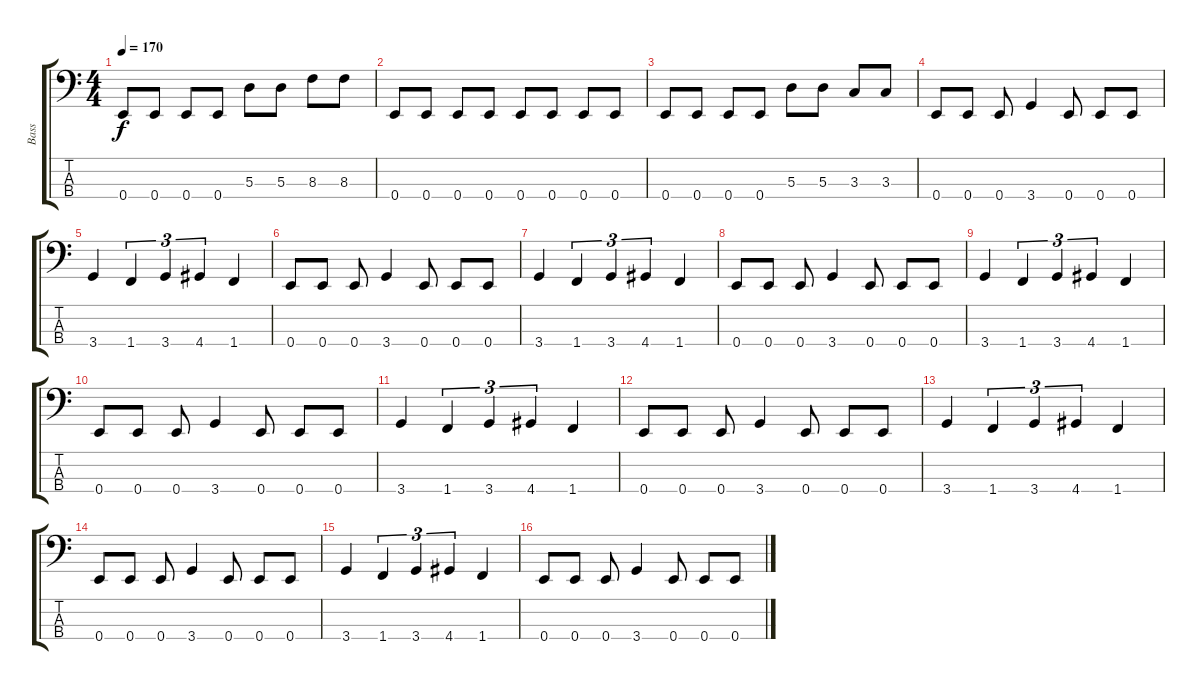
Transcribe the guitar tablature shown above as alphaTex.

\track ("Bass" "Bass") {instrument electricbasspick}
\staff {score tabs}
\tuning (G2 D2 A1 E1) {hide}
\ts (4 4)
\tempo 170
\clef f4
\ks c
0.4.8{dy f} 0.4.8 0.4.8 0.4.8 5.3.8 5.3.8 8.3.8 8.3.8 |
0.4.8 0.4.8 0.4.8 0.4.8 0.4.8 0.4.8 0.4.8 0.4.8 |
0.4.8 0.4.8 0.4.8 0.4.8 5.3.8 5.3.8 3.3.8 3.3.8 |
0.4.8 0.4.8 0.4.8 3.4.4 0.4.8 0.4.8 0.4.8 |
3.4.4 1.4.4{tu (3 2)} 3.4.4{tu (3 2)} 4.4.4{tu (3 2)} 1.4.4 |
0.4.8 0.4.8 0.4.8 3.4.4 0.4.8 0.4.8 0.4.8 |
3.4.4 1.4.4{tu (3 2)} 3.4.4{tu (3 2)} 4.4.4{tu (3 2)} 1.4.4 |
0.4.8 0.4.8 0.4.8 3.4.4 0.4.8 0.4.8 0.4.8 |
3.4.4 1.4.4{tu (3 2)} 3.4.4{tu (3 2)} 4.4.4{tu (3 2)} 1.4.4 |
0.4.8 0.4.8 0.4.8 3.4.4 0.4.8 0.4.8 0.4.8 |
3.4.4 1.4.4{tu (3 2)} 3.4.4{tu (3 2)} 4.4.4{tu (3 2)} 1.4.4 |
0.4.8 0.4.8 0.4.8 3.4.4 0.4.8 0.4.8 0.4.8 |
3.4.4 1.4.4{tu (3 2)} 3.4.4{tu (3 2)} 4.4.4{tu (3 2)} 1.4.4 |
0.4.8 0.4.8 0.4.8 3.4.4 0.4.8 0.4.8 0.4.8 |
3.4.4 1.4.4{tu (3 2)} 3.4.4{tu (3 2)} 4.4.4{tu (3 2)} 1.4.4 |
0.4.8 0.4.8 0.4.8 3.4.4 0.4.8 0.4.8 0.4.8
